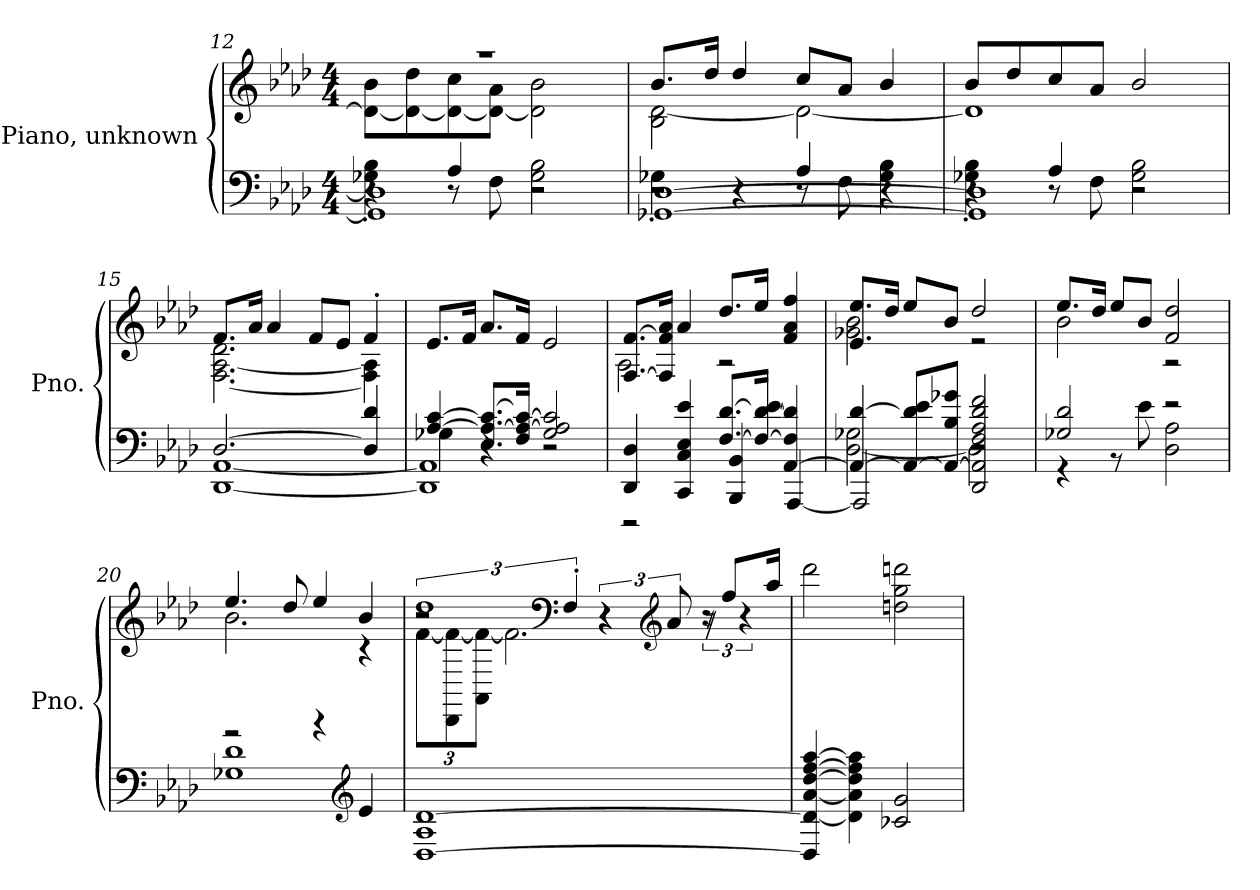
**kern	**kern
*part1	*part1
*staff2	*staff1
*I"Piano, unknown	*
*I'Pno.	*
*clefF4	*clefG2
*k[b-e-a-d-]	*k[b-e-a-d-]
*M4/4	*M4/4
=12	=12
*^	*^
*	*^	*	*
4r	4G-X\' 4B-\'	1GG-] 1D-]	1r	8d-\_ 8b-\L
.	.	.	.	8d-\_ 8dd-\
4A-/	8r	.	.	8d-\_ 8cc\
.	8F\	.	.	8d-\_ 8a-\J
2r	2G-\ 2B-\	.	.	2d-\] 2b-\
=13	=13	=13	=13	=13
2r	4G-X'\	[1GG-X [1D-	8.b-/L	2B-\ [2d-\
.	.	.	16dd-/Jk	.
.	4r	.	4dd-/	.
4A-/	8r	.	8cc/L	2d-\_
.	8F\	.	8a-/J	.
4r	4G-\ 4B-\	.	4b-/	.
=14	=14	=14	=14	=14
4r	4G-X\' 4B-\'	1GG-] 1D-]	8b-/L	1d-]
.	.	.	8dd-/	.
4A-/	8r	.	8cc/	.
.	8F\	.	8a-/J	.
2r	2G-\ 2B-\	.	2b-/	.
*	*v	*v	*	*
=15	=15	=15	=15
[2.D-/	[1DD- [1AA-	8.f/L	[2.F\ [2.A-\ 2.d-\
.	.	16a-/Jk	.
.	.	4a-/	.
.	.	8f/L	.
.	.	8e-/J	.
4D-/] 4d-/	.	4f'/	4F\] 4A-\]
*	*	*v	*v
!!LO:LB:g=z
=16	=16	=16
*	*^	*
[4A-/ [4c/	4G-X\	1DD-] 1AA-]	8.e-/L
.	.	.	16f/Jk
8.E-/ 8.A-/_ 8.c/_L	4r	.	8.a-/L
16F/ 16A-/_ 16c/_Jk	.	.	16f/Jk
2G-/ 2A-/] 2c/]	2r	.	2e-/
*	*v	*v	*
=17	=17	=17
*	*	*^
4DD-/ 4D-/	2r	[8.F/ [8.f/L	2A-\
.	.	16F/] 16f/] 16a-/Jk	.
4CC/ 4C/ 4E-/ 4e-/	.	4a-/	.
[8.F/ [8.d-/L	4BBB-/ 4BB-/	8.dd-/L	2r
16F/_ 16d-/_ 16e-/Jk	.	16ee-/Jk	.
[4AA-/ 4F/] 4d-/]	[4AAA-/	4f/ 4a-/ 4ff/	.
=18	=18	=18	=18
*	*^	*	*
4AA-/_ [4d-/	[2D-\ 2G-X\	2AAA-/]	8.e-/ 8.ee-/L	2g-X\ 2b-\
.	.	.	16dd-/Jk	.
8AA-/_ 8d-/] 8e-/L	.	.	8ee-/L	.
8AA-/_ 8B-/ 8g-X/J	.	.	8b-/J	.
2DD-/ 2AA-/] 2F/ 2A-/ 2d-/ 2f/	2D-\]	2r	2dd-/	2r
*	*v	*v	*	*
=19	=19	=19	=19
2G-X/ 2d-/	4r	8.ee-/L	2b-\
.	.	16dd-/Jk	.
.	8r	8ee-/L	.
.	8e-\	8b-/J	.
2r	2D-\ 2A-\	2f/ 2dd-/	2r
!!LO:LB:g=z	!!
=20	=20	=20	=20
2r	1G-X 1d-	4.ee-/	2.b-\
.	.	8dd-/	.
4r	.	4ee-/	.
*clefG2	*	*	*
4e-/	.	4b-/	4r
=21	=21	=21	=21
*	*	*^	*^
*	*	*	*	*	*Xbrackettup
[1D- [1d-	1A-	2r	1dd-	3r	[12f\L
.	.	.	.	.	12DD-\ 12f\_
.	.	.	.	.	12AA-\ 12f\_J
.	.	.	.	.	2.f\]
*	*	*clefF4	*	*	*
.	.	.	.	6F'/	.
.	.	4r	.	6r	.
*	*	*clefG2	*	*	*
.	.	.	.	12a-/	.
.	.	16r	.	12r	.
.	.	8ff/L	.	.	.
.	.	.	.	6r	.
.	.	16aa-/Jk	.	.	.
*v	*v	*	*	*	*
*	*v	*v	*v	*v
=22	=22
4D-/] 4d-/_ [4a-/ [4dd-/ [4ff/ [4aa-/	2ddd-\
4d-\] 4a-\] 4dd-\] 4ff\] 4aa-\]	.
2c-X/ 2g/	2ddn\ 2gg\ 2dddn\
=	=
*-	*-
